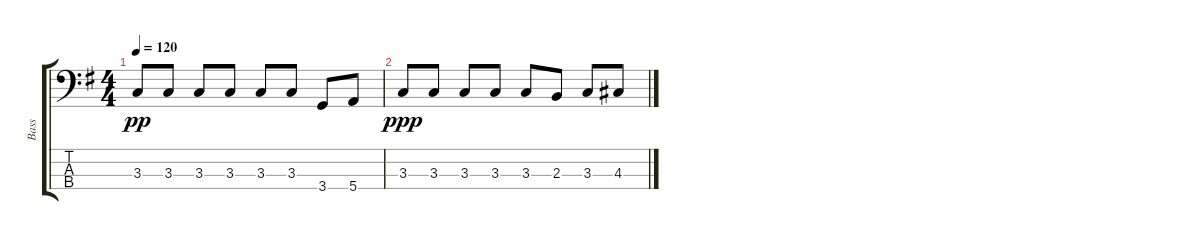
\track ("Bass" "Bass") {instrument electricbassfinger}
\staff {score tabs}
\tuning (G2 D2 A1 E1) {hide}
\ts (4 4)
\tempo 120
\clef f4
\ks g
3.3.8{dy pp} 3.3.8 3.3.8 3.3.8 3.3.8 3.3.8 3.4.8 5.4.8 |
3.3.8{dy ppp} 3.3.8 3.3.8 3.3.8 3.3.8 2.3.8 3.3.8 4.3.8
